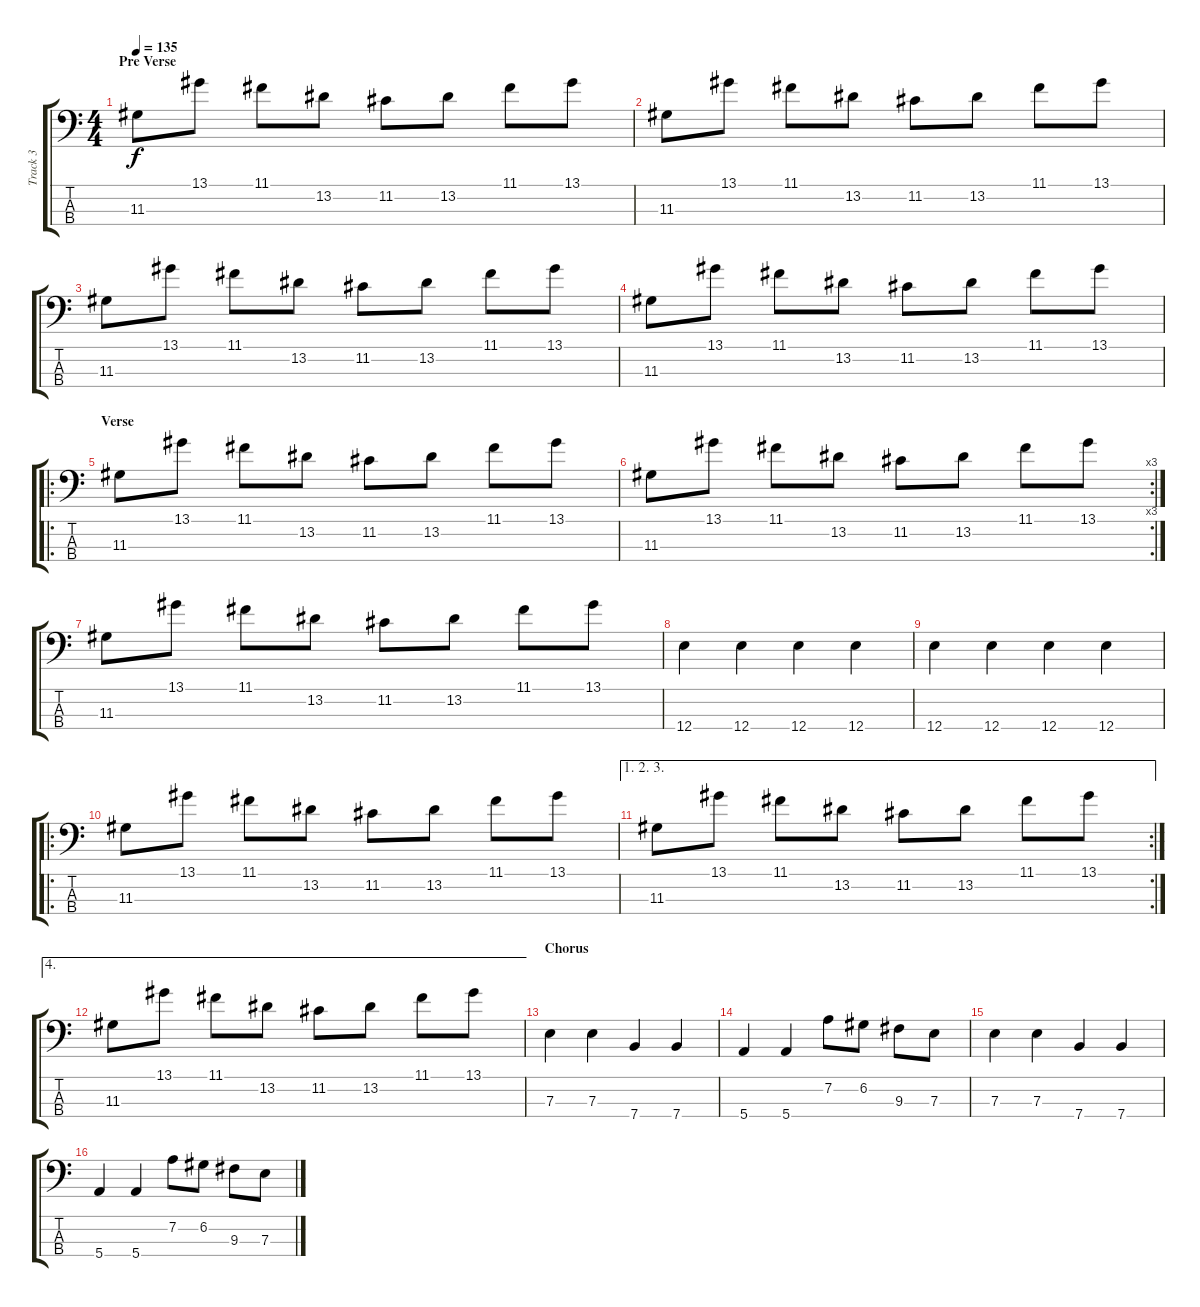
\track ("Track 3" "Track 3") {instrument electricbassfinger}
\staff {score tabs}
\tuning (G2 D2 A1 E1) {hide}
\ts (4 4)
\section ("" "Pre Verse")
\tempo 135
\clef f4
\ks c
11.3.8{dy f} 13.1.8 11.1.8 13.2.8 11.2.8 13.2.8 11.1.8 13.1.8 |
11.3.8 13.1.8 11.1.8 13.2.8 11.2.8 13.2.8 11.1.8 13.1.8 |
11.3.8 13.1.8 11.1.8 13.2.8 11.2.8 13.2.8 11.1.8 13.1.8 |
11.3.8 13.1.8 11.1.8 13.2.8 11.2.8 13.2.8 11.1.8 13.1.8 |
\ro
\section ("" "Verse")
11.3.8 13.1.8 11.1.8 13.2.8 11.2.8 13.2.8 11.1.8 13.1.8 |
\rc 3
11.3.8 13.1.8 11.1.8 13.2.8 11.2.8 13.2.8 11.1.8 13.1.8 |
11.3.8 13.1.8 11.1.8 13.2.8 11.2.8 13.2.8 11.1.8 13.1.8 |
12.4.4 12.4.4 12.4.4 12.4.4 |
12.4.4 12.4.4 12.4.4 12.4.4 |
\ro
11.3.8 13.1.8 11.1.8 13.2.8 11.2.8 13.2.8 11.1.8 13.1.8 |
\ae (1 2 3)
\rc 2
11.3.8 13.1.8 11.1.8 13.2.8 11.2.8 13.2.8 11.1.8 13.1.8 |
\ae 4
11.3.8 13.1.8 11.1.8 13.2.8 11.2.8 13.2.8 11.1.8 13.1.8 |
\section ("" "Chorus")
7.3.4 7.3.4 7.4.4 7.4.4 |
5.4.4 5.4.4 7.2.8 6.2.8 9.3.8 7.3.8 |
7.3.4 7.3.4 7.4.4 7.4.4 |
5.4.4 5.4.4 7.2.8 6.2.8 9.3.8 7.3.8
